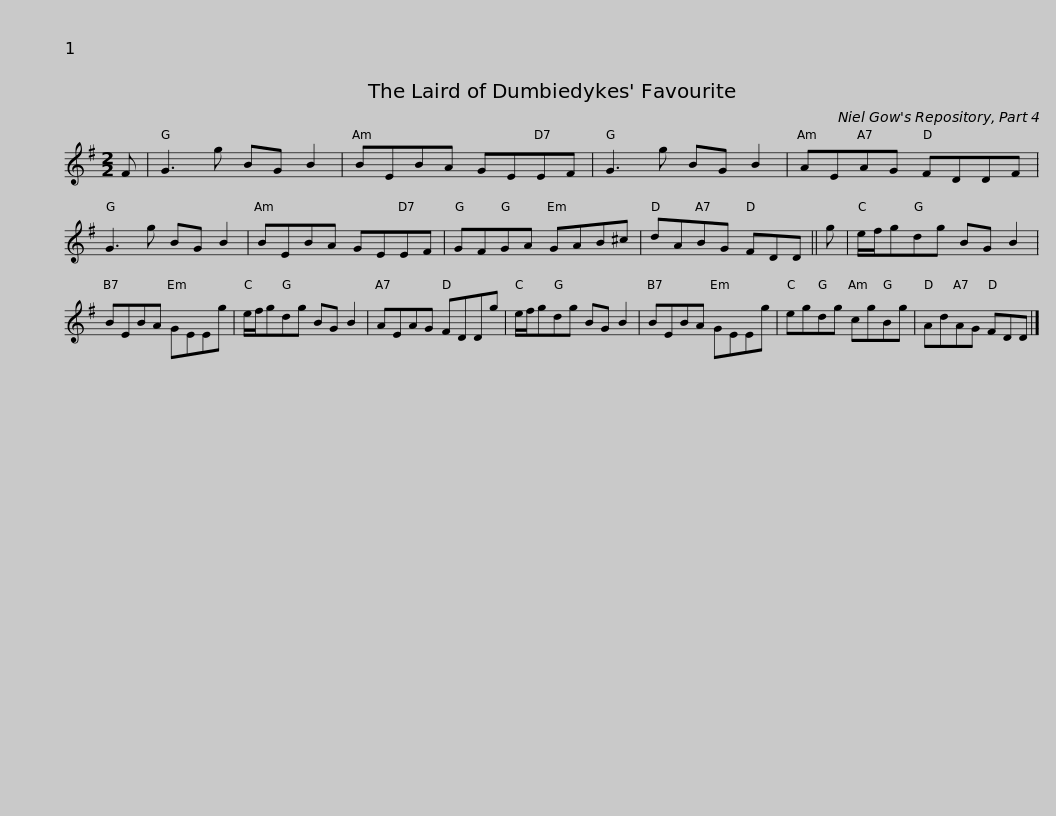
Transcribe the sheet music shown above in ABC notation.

X:1
L:1/8
M:2/2
I:linebreak $
K:G
V:1 treble
V:1
 F | G3 g BG B2 | BEBA GEEF | G3 g BG B2 | AEAG FDDF | %5
 G3 g BG B2 | BEBA GEEF |$ GFGA GAB^c | dABG FDD || g | %10
 e/f/gdg BG B2 | BEBA GEEg | e/f/gdg BG B2 |$ AEAG FDDg | e/f/gdg BG B2 | %15
 BEBA GEEg | egdg cgBg | AdAG FDD |] %18
